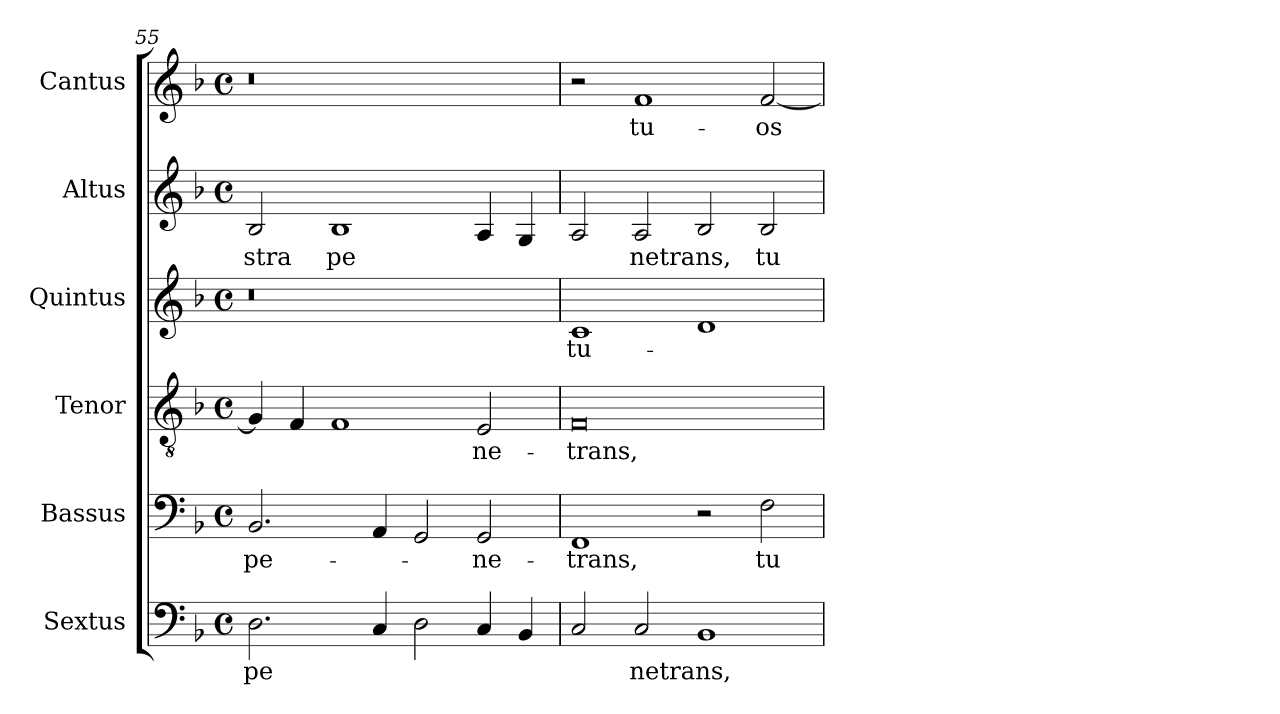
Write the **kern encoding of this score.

**kern	**text	**kern	**text	**kern	**text	**kern	**text	**kern	**text	**kern	**text
*part6	*part6	*part5	*part5	*part4	*part4	*part3	*part3	*part2	*part2	*part1	*part1
*staff6	*staff6	*staff5	*staff5	*staff4	*staff4	*staff3	*staff3	*staff2	*staff2	*staff1	*staff1
*I"Sextus	*	*I"Bassus	*	*I"Tenor	*	*I"Quintus	*	*I"Altus	*	*I"Cantus	*
*I'Sextus	*	*I'Bassus	*	*I'Tenor	*	*I'Quintus	*	*I'Altus	*	*I'Cantus	*
!!LO:LB:g=z
*clefF4	*	*clefF4	*	*clefGv2	*	*clefG2	*	*clefG2	*	*clefG2	*
*k[b-]	*	*k[b-]	*	*k[b-]	*	*k[b-]	*	*k[b-]	*	*k[b-]	*
*F:	*	*F:	*	*F:	*	*F:	*	*F:	*	*F:	*
*M4/4	*	*M4/4	*	*M4/4	*	*M4/4	*	*M4/4	*	*M4/4	*
*met(c)	*	*met(c)	*	*met(c)	*	*met(c)	*	*met(c)	*	*met(c)	*
=55	=55	=55	=55	=55	=55	=55	=55	=55	=55	=55	=55
!	!LO:LY:b:cj	!	!LO:LY:b:cj	!	!	!	!	!	!LO:LY:b:cj	!	!
2.D\	pe	2.BB-/	pe-	4G/]	.	0r	.	2B-/	stra	0r	.
.	.	.	.	4F/	.	.	.	.	.	.	.
!	!	!	!	!	!	!	!	!	!LO:LY:b:cj	!	!
.	.	.	.	1F	.	.	.	1B-	pe	.	.
4C/	.	4AA/	.	.	.	.	.	.	.	.	.
2D\	.	2GG/	.	.	.	.	.	.	.	.	.
!	!	!	!LO:LY:b:cj	!	!LO:LY:b:cj	!	!	!	!	!	!
4C/	.	2GG/	-ne-	2E/	ne-	.	.	4A/	.	.	.
4BB-/	.	.	.	.	.	.	.	4G/	.	.	.
=56	=56	=56	=56	=56	=56	=56	=56	=56	=56	=56	=56
!	!	!	!LO:LY:b:cj	!	!LO:LY:b:cj	!	!LO:LY:b:cj	!	!	!	!
2C/	.	1FF	-trans,	0F	-trans,	1c	tu-	2A/	.	2r	.
!	!LO:LY:b	!	!	!	!	!	!	!	!LO:LY:b	!	!LO:LY:b:cj
2C/	netrans,	.	.	.	.	.	.	2A/	netrans,	1f	tu-
1BB-	.	2r	.	.	.	1d	.	2B-/	.	.	.
!	!	!	!LO:LY:b:cj	!	!	!	!	!	!LO:LY:b:cj	!	!LO:LY:b:cj
.	.	2F\	tu-	.	.	.	.	2B-/	tu	[<2f/	-os
=	=	=	=	=	=	=	=	=	=	=	=
*-	*-	*-	*-	*-	*-	*-	*-	*-	*-	*-	*-
